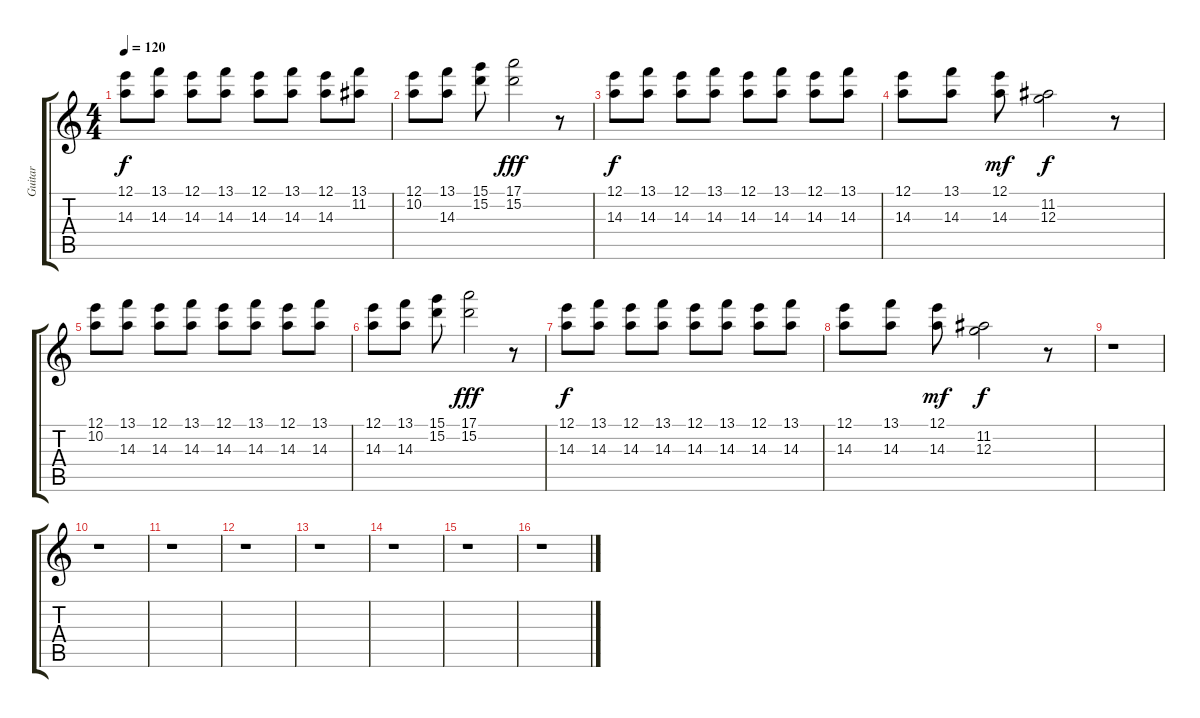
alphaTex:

\track ("Guitar" "Guitar") {instrument acousticguitarsteel}
\staff {score tabs}
\tuning (E4 B3 G3 D3 A2 E2) {hide}
\ts (4 4)
\tempo 120
\clef g2
\ks c
(12.1 14.3).8{dy f} (13.1 14.3).8 (12.1 14.3).8 (13.1 14.3).8 (12.1 14.3).8 (13.1 14.3).8 (12.1 14.3).8 (13.1 11.2).8 |
(12.1 10.2).8 (13.1 14.3).8 (15.1 15.2).8 (17.1 15.2).2{dy fff} r.8 |
(12.1 14.3).8{dy f} (13.1 14.3).8 (12.1 14.3).8 (13.1 14.3).8 (12.1 14.3).8 (13.1 14.3).8 (12.1 14.3).8 (13.1 14.3).8 |
(12.1 14.3).8 (13.1 14.3).8 (12.1 14.3).8{dy mf} (11.2 12.3).2{dy f} r.8 |
(12.1 10.2).8 (13.1 14.3).8 (12.1 14.3).8 (13.1 14.3).8 (12.1 14.3).8 (13.1 14.3).8 (12.1 14.3).8 (13.1 14.3).8 |
(12.1 14.3).8 (13.1 14.3).8 (15.1 15.2).8 (17.1 15.2).2{dy fff} r.8 |
(12.1 14.3).8{dy f} (13.1 14.3).8 (12.1 14.3).8 (13.1 14.3).8 (12.1 14.3).8 (13.1 14.3).8 (12.1 14.3).8 (13.1 14.3).8 |
(12.1 14.3).8 (13.1 14.3).8 (12.1 14.3).8{dy mf} (11.2 12.3).2{dy f} r.8 |
r.1 |
r.1 |
r.1 |
r.1 |
r.1 |
r.1 |
r.1 |
r.1
